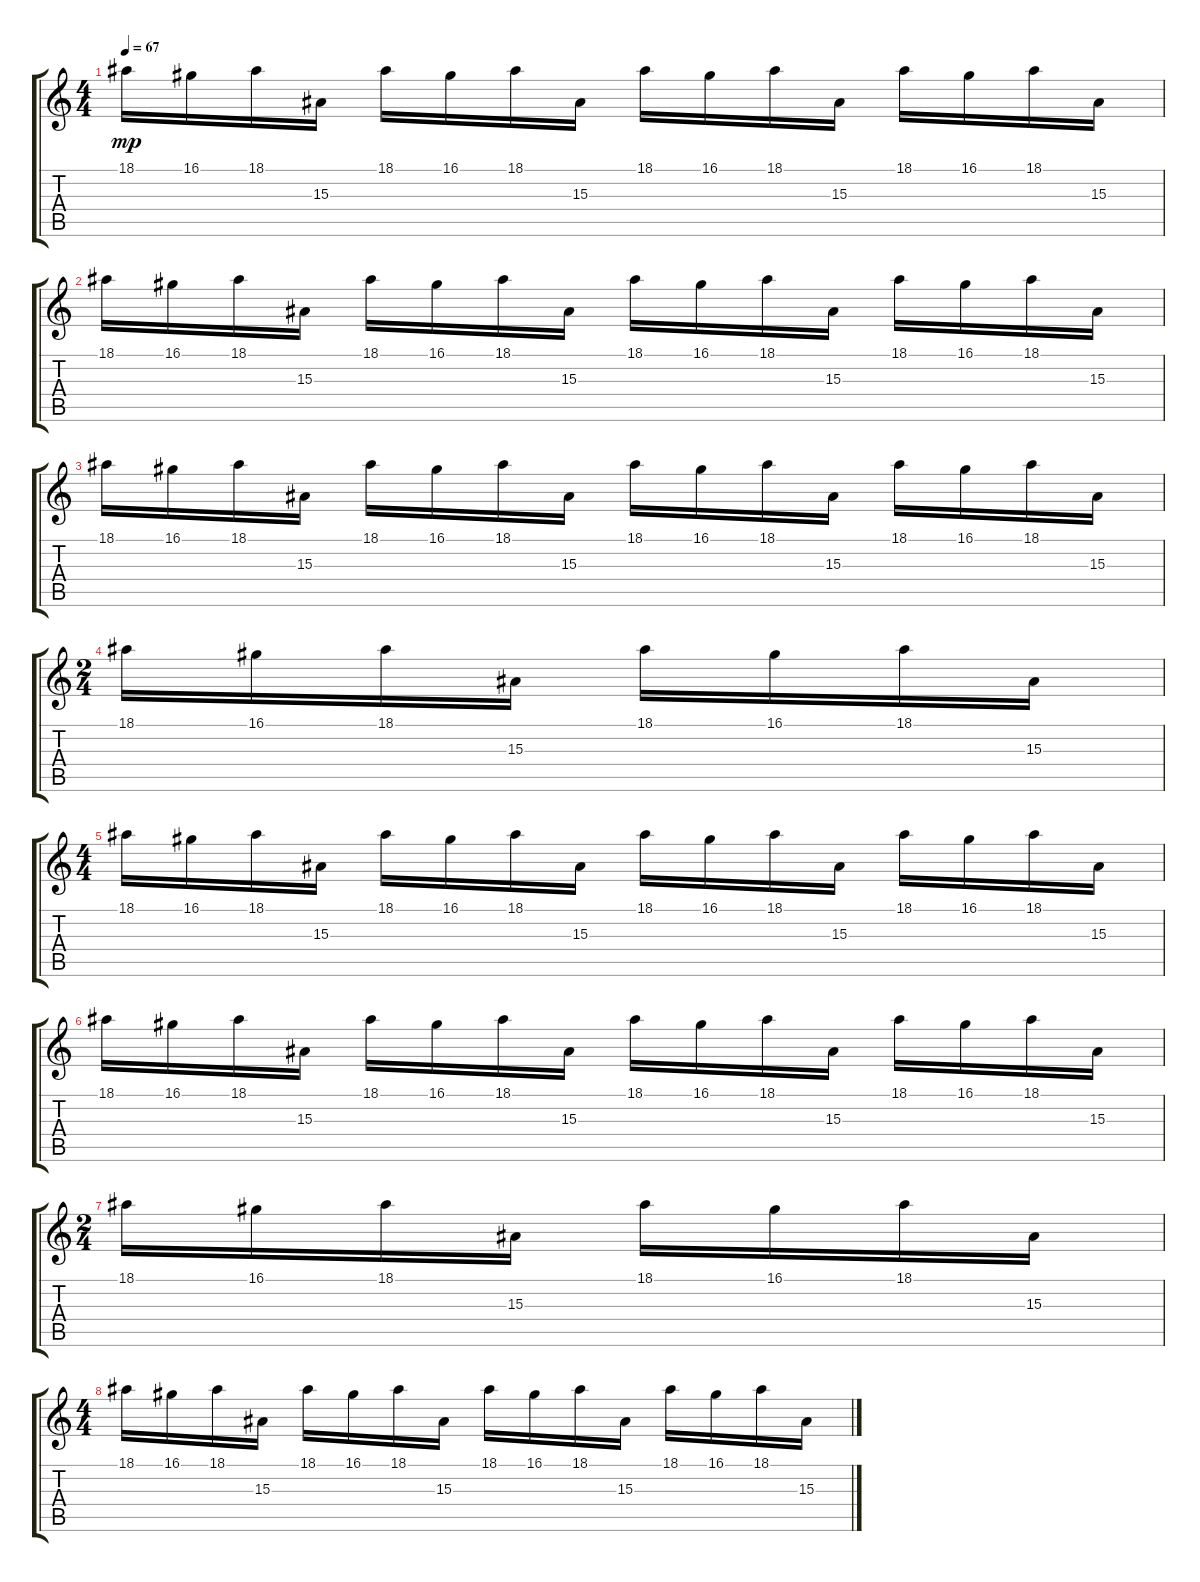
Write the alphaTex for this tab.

\track "" {instrument taikodrum}
\staff {score tabs}
\tuning (E4 B3 G3 D3 A2 E2) {hide}
\ts (4 4)
\tempo 67
\clef g2
\ks c
18.1.16{dy mp} 16.1.16 18.1.16 15.3.16 18.1.16 16.1.16 18.1.16 15.3.16 18.1.16 16.1.16 18.1.16 15.3.16 18.1.16 16.1.16 18.1.16 15.3.16 |
18.1.16 16.1.16 18.1.16 15.3.16 18.1.16 16.1.16 18.1.16 15.3.16 18.1.16 16.1.16 18.1.16 15.3.16 18.1.16 16.1.16 18.1.16 15.3.16 |
18.1.16 16.1.16 18.1.16 15.3.16 18.1.16 16.1.16 18.1.16 15.3.16 18.1.16 16.1.16 18.1.16 15.3.16 18.1.16 16.1.16 18.1.16 15.3.16 |
\ts (2 4)
18.1.16 16.1.16 18.1.16 15.3.16 18.1.16 16.1.16 18.1.16 15.3.16 |
\ts (4 4)
18.1.16 16.1.16 18.1.16 15.3.16 18.1.16 16.1.16 18.1.16 15.3.16 18.1.16 16.1.16 18.1.16 15.3.16 18.1.16 16.1.16 18.1.16 15.3.16 |
18.1.16 16.1.16 18.1.16 15.3.16 18.1.16 16.1.16 18.1.16 15.3.16 18.1.16 16.1.16 18.1.16 15.3.16 18.1.16 16.1.16 18.1.16 15.3.16 |
\ts (2 4)
18.1.16 16.1.16 18.1.16 15.3.16 18.1.16 16.1.16 18.1.16 15.3.16 |
\ts (4 4)
18.1.16 16.1.16 18.1.16 15.3.16 18.1.16 16.1.16 18.1.16 15.3.16 18.1.16 16.1.16 18.1.16 15.3.16 18.1.16 16.1.16 18.1.16 15.3.16
